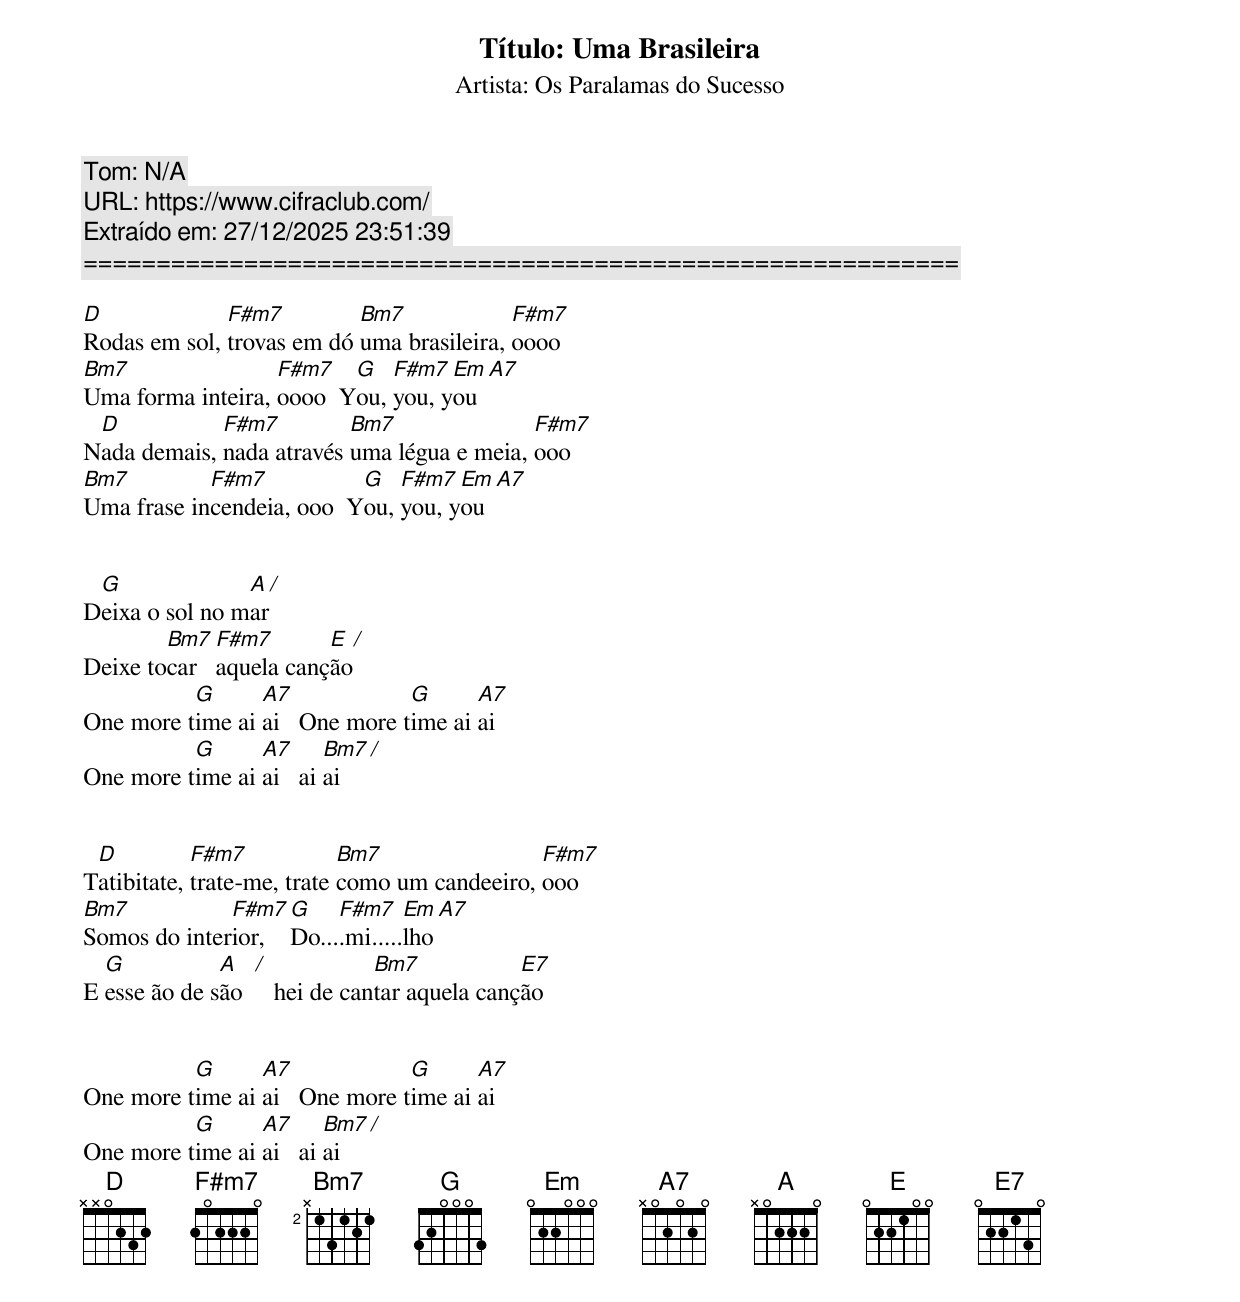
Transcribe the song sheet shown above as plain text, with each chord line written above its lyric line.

Título: Uma Brasileira
Artista: Os Paralamas do Sucesso
Tom: N/A
URL: https://www.cifraclub.com/
Extraído em: 27/12/2025 23:51:39
============================================================

D             F#m7         Bm7             F#m7
Rodas em sol, trovas em dó uma brasileira, oooo
Bm7                F#m7   G   F#m7  Em   A7
Uma forma inteira, oooo  You, you, you
 D           F#m7         Bm7               F#m7
Nada demais, nada através uma légua e meia, ooo
Bm7         F#m7           G   F#m7  Em  A7
Uma frase incendeia, ooo  You, you, you


 G              A    /
Deixa o sol no mar
        Bm7   F#m7       E   /
Deixe tocar   aquela canção
          G      A7             G      A7
One more time ai ai   One more time ai ai
          G      A7      Bm7   /
One more time ai ai   ai ai


 D          F#m7            Bm7                F#m7
Tatibitate, trate-me, trate como um candeeiro, ooo
Bm7           F#m7   G    F#m7    Em      A7
Somos do interior,   Do....mi.....lho
  G           A   /            Bm7            E7
E esse ão de são     hei de cantar aquela canção


          G      A7             G      A7
One more time ai ai   One more time ai ai
          G      A7      Bm7   /
One more time ai ai   ai ai
